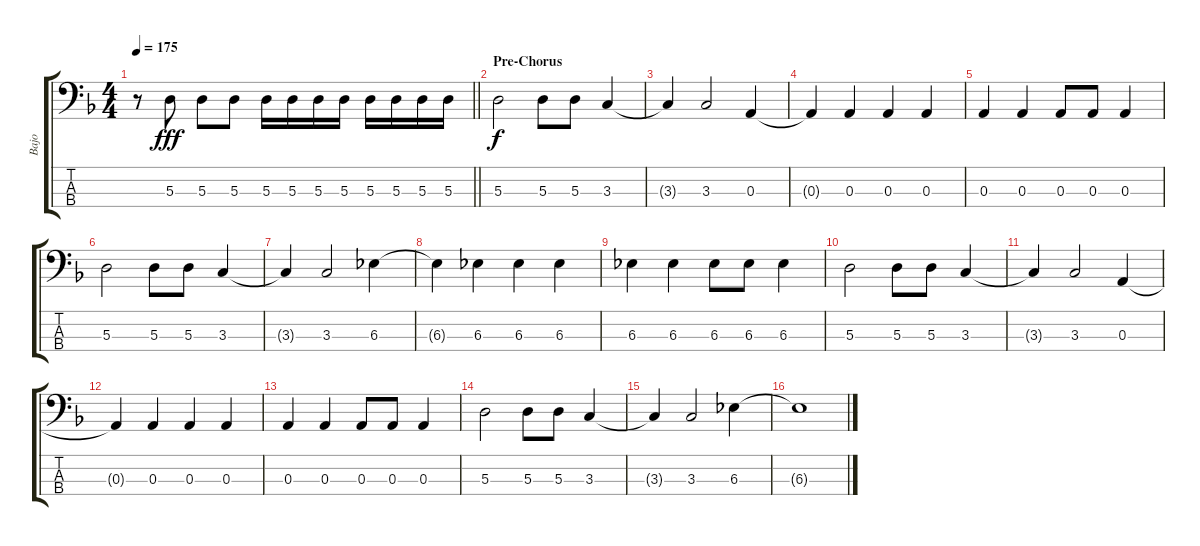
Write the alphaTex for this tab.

\track ("Bajo" "Bajo") {instrument electricbassfinger}
\staff {score tabs}
\tuning (G2 D2 A1 E1) {hide}
\ts (4 4)
\tempo 175
\clef f4
\barLineRight lightlight
\ks dminor
r.8{dy fff} 5.3.8 5.3.8 5.3.8 5.3.16 5.3.16 5.3.16 5.3.16 5.3.16 5.3.16 5.3.16 5.3.16 |
\section ("" "Pre-Chorus")
5.3.2{dy f} 5.3.8 5.3.8 3.3.4 |
3.3{t}.4 3.3.2 0.3.4 |
0.3{t}.4 0.3.4 0.3.4 0.3.4 |
0.3.4 0.3.4 0.3.8 0.3.8 0.3.4 |
5.3.2 5.3.8 5.3.8 3.3.4 |
3.3{t}.4 3.3.2 6.3.4 |
6.3{t}.4 6.3.4 6.3.4 6.3.4 |
6.3.4 6.3.4 6.3.8 6.3.8 6.3.4 |
5.3.2 5.3.8 5.3.8 3.3.4 |
3.3{t}.4 3.3.2 0.3.4 |
0.3{t}.4 0.3.4 0.3.4 0.3.4 |
0.3.4 0.3.4 0.3.8 0.3.8 0.3.4 |
5.3.2 5.3.8 5.3.8 3.3.4 |
3.3{t}.4 3.3.2 6.3.4 |
6.3{t}.1
